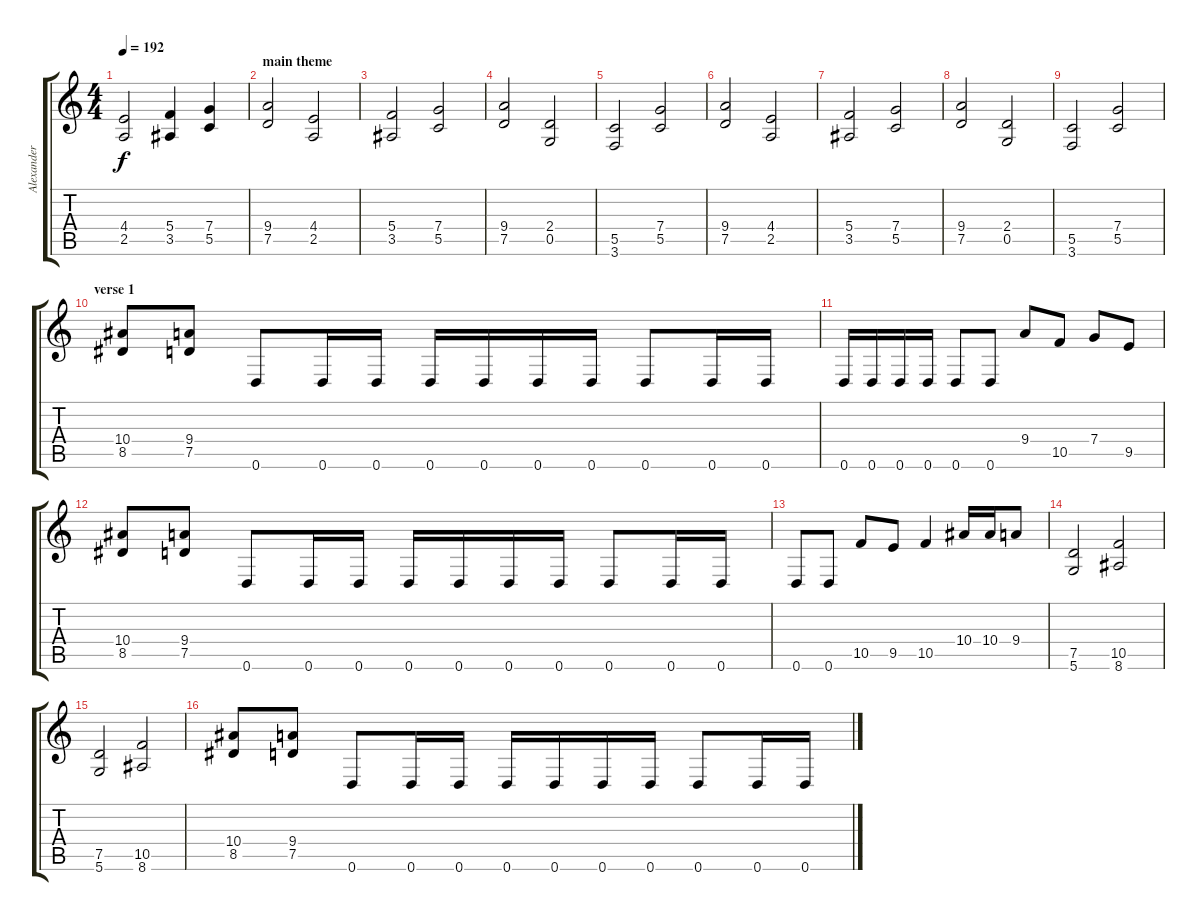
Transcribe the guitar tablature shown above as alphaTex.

\track ("Alexander Kuoppala" "Alexander ") {instrument distortionguitar}
\staff {score tabs}
\tuning (D4 A3 F3 C3 G2 D2) {hide}
\ts (4 4)
\tempo 192
\clef g2
\ks c
(4.4 2.5).2{dy f} (5.4 3.5).4 (7.4 5.5).4 |
\section ("" "main theme")
(9.4 7.5).2 (4.4 2.5).2 |
(5.4 3.5).2 (7.4 5.5).2 |
(9.4 7.5).2 (2.4 0.5).2 |
(5.5 3.6).2 (7.4 5.5).2 |
(9.4 7.5).2 (4.4 2.5).2 |
(5.4 3.5).2 (7.4 5.5).2 |
(9.4 7.5).2 (2.4 0.5).2 |
(5.5 3.6).2 (7.4 5.5).2 |
\section ("" "verse 1")
(10.4 8.5).8 (9.4 7.5).8 0.6.8 0.6.16 0.6.16 0.6.16 0.6.16 0.6.16 0.6.16 0.6.8 0.6.16 0.6.16 |
0.6.16 0.6.16 0.6.16 0.6.16 0.6.8 0.6.8 9.4.8 10.5.8 7.4.8 9.5.8 |
(10.4 8.5).8 (9.4 7.5).8 0.6.8 0.6.16 0.6.16 0.6.16 0.6.16 0.6.16 0.6.16 0.6.8 0.6.16 0.6.16 |
0.6.8 0.6.8 10.5.8 9.5.8 10.5.4 10.4.16 10.4.16 9.4.8 |
(7.5 5.6).2 (10.5 8.6).2 |
(7.5 5.6).2 (10.5 8.6).2 |
(10.4 8.5).8 (9.4 7.5).8 0.6.8 0.6.16 0.6.16 0.6.16 0.6.16 0.6.16 0.6.16 0.6.8 0.6.16 0.6.16
